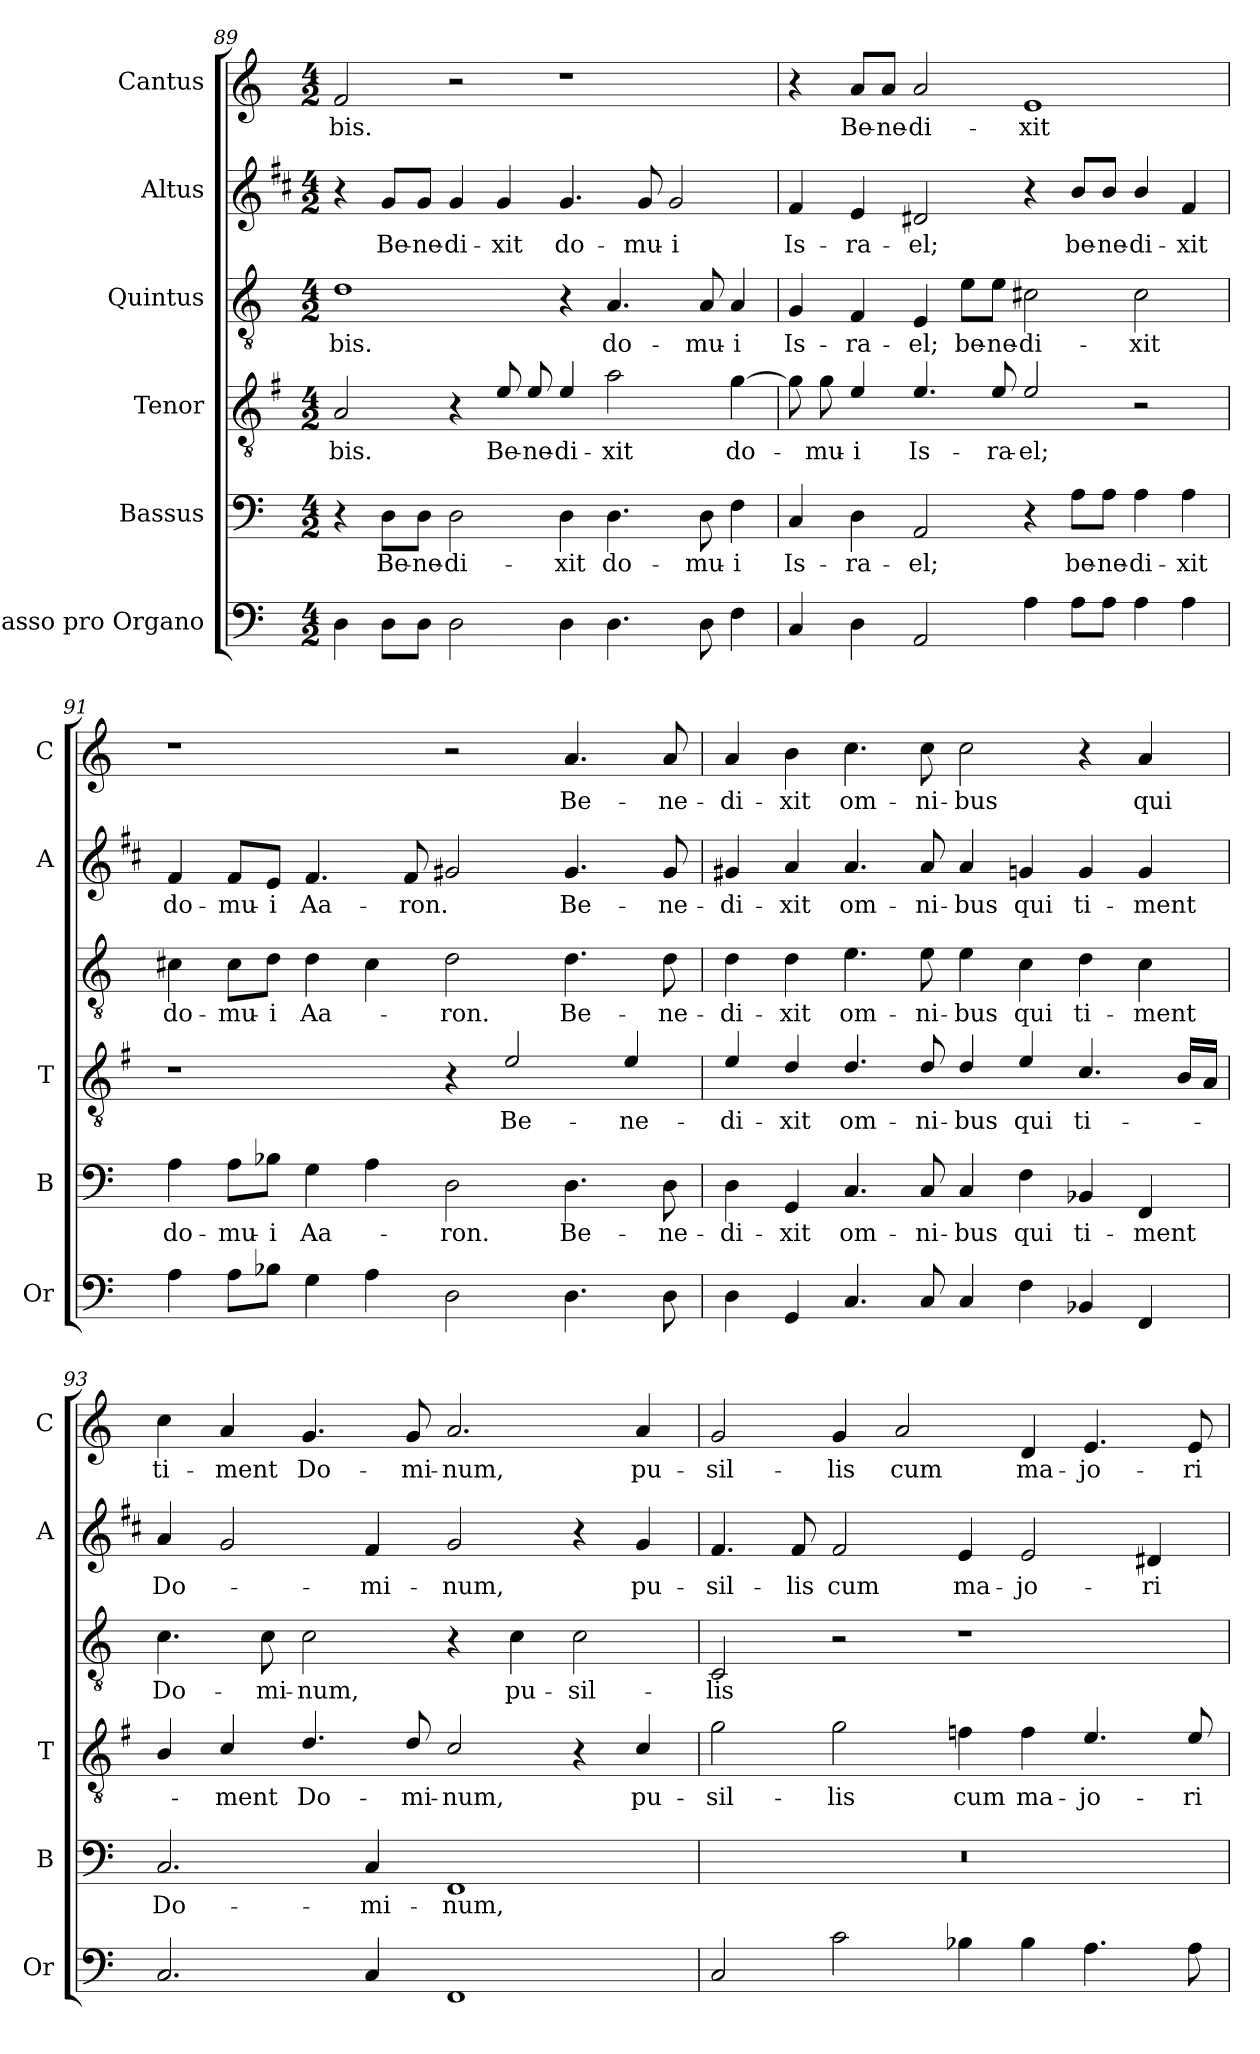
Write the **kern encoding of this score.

**kern	**kern	**text	**kern	**text	**kern	**text	**kern	**text	**kern	**text
*part6	*part5	*part5	*part4	*part4	*part3	*part3	*part2	*part2	*part1	*part1
*staff6	*staff5	*staff5	*staff4	*staff4	*staff3	*staff3	*staff2	*staff2	*staff1	*staff1
*I"Basso pro Organo	*I"Bassus	*	*I"Tenor	*	*I"Quintus	*	*I"Altus	*	*I"Cantus	*
*I'Or	*I'B	*	*I'T	*	*	*	*I'A	*	*I'C	*
!!LO:PB:g=z
*clefF4	*clefF4	*	*clefGv2	*	*clefGv2	*	*clefG2	*	*clefG2	*
*	*	*	*ITrd4c7	*	*	*	*ITrd1c2	*	*	*
*k[]	*k[]	*	*k[]	*	*k[]	*	*k[]	*	*k[]	*
*C:	*C:	*	*C:	*	*C:	*	*C:	*	*C:	*
*M4/2	*M4/2	*	*M4/2	*	*M4/2	*	*M4/2	*	*M4/2	*
=89	=89	=89	=89	=89	=89	=89	=89	=89	=89	=89
!	!	!	!	!LO:LY:b	!	!LO:LY:b	!	!	!	!LO:LY:b
4D\	4r	.	2D/	-bis.	1d	-bis.	4r	.	2f/	-bis.
!	!	!LO:LY:b	!	!	!	!	!	!LO:LY:b	!	!
8D\L	8D\L	Be-	.	.	.	.	8f/L	Be-	.	.
!	!	!LO:LY:b	!	!	!	!	!	!LO:LY:b	!	!
8D\J	8D\J	-ne-	.	.	.	.	8f/J	-ne-	.	.
!	!	!LO:LY:b	!	!	!	!	!	!LO:LY:b	!	!
2D\	2D\	-di-	4r	.	.	.	4f/	-di-	2r	.
!	!	!	!	!LO:LY:b	!	!	!	!LO:LY:b	!	!
.	.	.	8A/	Be-	.	.	4f/	-xit	.	.
!	!	!	!	!LO:LY:b	!	!	!	!	!	!
.	.	.	8A/	-ne-	.	.	.	.	.	.
!	!	!LO:LY:b	!	!LO:LY:b	!	!	!	!LO:LY:b	!	!
4D\	4D\	-xit	4A/	-di-	4r	.	4.f/	do-	1r	.
!	!	!LO:LY:b	!	!LO:LY:b	!	!LO:LY:b	!	!	!	!
4.D\	4.D\	do-	2d\	-xit	4.A/	do-	.	.	.	.
!	!	!	!	!	!	!	!	!LO:LY:b	!	!
.	.	.	.	.	.	.	8f/	-mu-	.	.
!	!	!	!	!	!	!	!	!LO:LY:b	!	!
.	.	.	.	.	.	.	2f/	-i	.	.
!	!	!LO:LY:b	!	!	!	!LO:LY:b	!	!	!	!
8D\	8D\	-mu-	.	.	8A/	-mu-	.	.	.	.
!	!	!LO:LY:b	!	!LO:LY:b	!	!LO:LY:b	!	!	!	!
4F\	4F\	-i	[4c\	do-	4A/	-i	.	.	.	.
=90	=90	=90	=90	=90	=90	=90	=90	=90	=90	=90
!	!	!LO:LY:b	!	!	!	!LO:LY:b	!	!LO:LY:b	!	!
4C/	4C/	Is-	8c\]	.	4G/	Is-	4e/	Is-	4r	.
!	!	!	!	!LO:LY:b	!	!	!	!	!	!
.	.	.	8c\	-mu-	.	.	.	.	.	.
!	!	!LO:LY:b	!	!LO:LY:b	!	!LO:LY:b	!	!LO:LY:b	!	!LO:LY:b
4D\	4D\	-ra-	4A/	-i	4F/	-ra-	4d/	-ra-	8a/L	Be-
!	!	!	!	!	!	!	!	!	!	!LO:LY:b
.	.	.	.	.	.	.	.	.	8a/J	-ne-
!	!	!LO:LY:b	!	!LO:LY:b	!	!LO:LY:b	!	!LO:LY:b	!	!LO:LY:b
2AA/	2AA/	-el;	4.A/	Is-	4E/	-el;	2c#X/	-el;	2a/	-di-
!	!	!	!	!	!	!LO:LY:b	!	!	!	!
.	.	.	.	.	8e\L	be-	.	.	.	.
!	!	!	!	!LO:LY:b	!	!LO:LY:b	!	!	!	!
.	.	.	8A/	-ra-	8e\J	-ne-	.	.	.	.
!	!	!	!	!LO:LY:b	!	!LO:LY:b	!	!	!	!LO:LY:b
4A\	4r	.	2A/	-el;	2c#X\	-di-	4r	.	1e	-xit
!	!	!LO:LY:b	!	!	!	!	!	!LO:LY:b	!	!
8A\L	8A\L	be-	.	.	.	.	8a/L	be-	.	.
!	!	!LO:LY:b	!	!	!	!	!	!LO:LY:b	!	!
8A\J	8A\J	-ne-	.	.	.	.	8a/J	-ne-	.	.
!	!	!LO:LY:b	!	!	!	!LO:LY:b	!	!LO:LY:b	!	!
4A\	4A\	-di-	2r	.	2c#\	-xit	4a/	-di-	.	.
!	!	!LO:LY:b	!	!	!	!	!	!LO:LY:b	!	!
4A\	4A\	-xit	.	.	.	.	4e/	-xit	.	.
=91	=91	=91	=91	=91	=91	=91	=91	=91	=91	=91
!	!	!LO:LY:b	!	!	!	!LO:LY:b	!	!LO:LY:b	!	!
4A\	4A\	do-	1r	.	4c#X\	do-	4e/	do-	1r	.
!	!	!LO:LY:b	!	!	!	!LO:LY:b	!	!LO:LY:b	!	!
8A\L	8A\L	-mu-	.	.	8c#\L	-mu-	8e/L	-mu-	.	.
!	!	!LO:LY:b	!	!	!	!LO:LY:b	!	!LO:LY:b	!	!
8B-X\J	8B-X\J	-i	.	.	8d\J	-i	8d/J	-i	.	.
!	!	!LO:LY:b	!	!	!	!LO:LY:b	!	!LO:LY:b	!	!
4G\	4G\	Aa-	.	.	4d\	Aa-	4.e/	Aa-	.	.
4A\	4A\	.	.	.	4c#\	.	.	.	.	.
!	!	!	!	!	!	!	!	!LO:LY:b	!	!
.	.	.	.	.	.	.	8e/	-ron.	.	.
!	!	!LO:LY:b	!	!	!	!LO:LY:b	!	!	!	!
2D\	2D\	-ron.	4r	.	2d\	-ron.	2f#X/	.	2r	.
!	!	!	!	!LO:LY:b	!	!	!	!	!	!
.	.	.	2A/	Be-	.	.	.	.	.	.
!	!	!LO:LY:b	!	!	!	!LO:LY:b	!	!LO:LY:b	!	!LO:LY:b
4.D\	4.D\	Be-	.	.	4.d\	Be-	4.f#/	Be-	4.a/	Be-
!	!	!	!	!LO:LY:b	!	!	!	!	!	!
.	.	.	4A/	-ne-	.	.	.	.	.	.
!	!	!LO:LY:b	!	!	!	!LO:LY:b	!	!LO:LY:b	!	!LO:LY:b
8D\	8D\	-ne-	.	.	8d\	-ne-	8f#/	-ne-	8a/	-ne-
!!LO:LB:g=z
=92	=92	=92	=92	=92	=92	=92	=92	=92	=92	=92
!	!	!LO:LY:b	!	!LO:LY:b	!	!LO:LY:b	!	!LO:LY:b	!	!LO:LY:b
4D\	4D\	-di-	4A/	-di-	4d\	-di-	4f#X/	-di-	4a/	-di-
!	!	!LO:LY:b	!	!LO:LY:b	!	!LO:LY:b	!	!LO:LY:b	!	!LO:LY:b
4GG/	4GG/	-xit	4G/	-xit	4d\	-xit	4g/	-xit	4b\	-xit
!	!	!LO:LY:b	!	!LO:LY:b	!	!LO:LY:b	!	!LO:LY:b	!	!LO:LY:b
4.C/	4.C/	om-	4.G/	om-	4.e\	om-	4.g/	om-	4.cc\	om-
!	!	!LO:LY:b	!	!LO:LY:b	!	!LO:LY:b	!	!LO:LY:b	!	!LO:LY:b
8C/	8C/	-ni-	8G/	-ni-	8e\	-ni-	8g/	-ni-	8cc\	-ni-
!	!	!LO:LY:b	!	!LO:LY:b	!	!LO:LY:b	!	!LO:LY:b	!	!LO:LY:b
4C/	4C/	-bus	4G/	-bus	4e\	-bus	4g/	-bus	2cc\	-bus
!	!	!LO:LY:b	!	!LO:LY:b	!	!LO:LY:b	!	!LO:LY:b	!	!
4F\	4F\	qui	4A/	qui	4c\	qui	4fn/	qui	.	.
!	!	!LO:LY:b	!	!LO:LY:b	!	!LO:LY:b	!	!LO:LY:b	!	!
4BB-X/	4BB-X/	ti-	4.F/	ti-	4d\	ti-	4f/	ti-	4r	.
!	!	!LO:LY:b	!	!	!	!LO:LY:b	!	!LO:LY:b	!	!LO:LY:b
4FF/	4FF/	-ment	.	.	4c\	-ment	4f/	-ment	4a/	qui
.	.	.	16E/LL	.	.	.	.	.	.	.
.	.	.	16D/JJ	.	.	.	.	.	.	.
=93	=93	=93	=93	=93	=93	=93	=93	=93	=93	=93
!	!	!LO:LY:b	!	!	!	!LO:LY:b	!	!LO:LY:b	!	!LO:LY:b
2.C/	2.C/	Do-	4E/	.	4.c\	Do-	4g/	Do-	4cc\	ti-
!	!	!	!	!LO:LY:b	!	!	!	!	!	!LO:LY:b
.	.	.	4F/	-ment	.	.	2f/	.	4a/	-ment
!	!	!	!	!	!	!LO:LY:b	!	!	!	!
.	.	.	.	.	8c\	-mi-	.	.	.	.
!	!	!	!	!LO:LY:b	!	!LO:LY:b	!	!	!	!LO:LY:b
.	.	.	4.G/	Do-	2c\	-num,	.	.	4.g/	Do-
!	!	!LO:LY:b	!	!	!	!	!	!LO:LY:b	!	!
4C/	4C/	-mi-	.	.	.	.	4e/	-mi-	.	.
!	!	!	!	!LO:LY:b	!	!	!	!	!	!LO:LY:b
.	.	.	8G/	-mi-	.	.	.	.	8g/	-mi-
!	!	!LO:LY:b	!	!LO:LY:b	!	!	!	!LO:LY:b	!	!LO:LY:b
1FF	1FF	-num,	2F/	-num,	4r	.	2f/	-num,	2.a/	-num,
!	!	!	!	!	!	!LO:LY:b	!	!	!	!
.	.	.	.	.	4c\	pu-	.	.	.	.
!	!	!	!	!	!	!LO:LY:b	!	!	!	!
.	.	.	4r	.	2c\	-sil-	4r	.	.	.
!	!	!	!	!LO:LY:b	!	!	!	!LO:LY:b	!	!LO:LY:b
.	.	.	4F/	pu-	.	.	4f/	pu-	4a/	pu-
=94	=94	=94	=94	=94	=94	=94	=94	=94	=94	=94
!	!	!	!	!LO:LY:b	!	!LO:LY:b	!	!LO:LY:b	!	!LO:LY:b
2C/	0r	.	2c\	-sil-	2C/	-lis	4.e/	-sil-	2g/	-sil-
!	!	!	!	!	!	!	!	!LO:LY:b	!	!
.	.	.	.	.	.	.	8e/	-lis	.	.
!	!	!	!	!LO:LY:b	!	!	!	!LO:LY:b	!	!LO:LY:b
2c\	.	.	2c\	-lis	2r	.	2e/	cum	4g/	-lis
!	!	!	!	!	!	!	!	!	!	!LO:LY:b
.	.	.	.	.	.	.	.	.	2a/	cum
!	!	!	!	!LO:LY:b	!	!	!	!LO:LY:b	!	!
4B-X\	.	.	4B-X\	cum	1r	.	4d/	ma-	.	.
!	!	!	!	!LO:LY:b	!	!	!	!LO:LY:b	!	!LO:LY:b
4B-\	.	.	4B-\	ma-	.	.	2d/	-jo-	4d/	ma-
!	!	!	!	!LO:LY:b	!	!	!	!	!	!LO:LY:b
4.A\	.	.	4.A/	-jo-	.	.	.	.	4.e/	-jo-
!	!	!	!	!	!	!	!	!LO:LY:b	!	!
.	.	.	.	.	.	.	4c#X/	-ri-	.	.
!	!	!	!	!LO:LY:b	!	!	!	!	!	!LO:LY:b
8A\	.	.	8A/	-ri-	.	.	.	.	8e/	-ri-
=	=	=	=	=	=	=	=	=	=	=
*-	*-	*-	*-	*-	*-	*-	*-	*-	*-	*-
